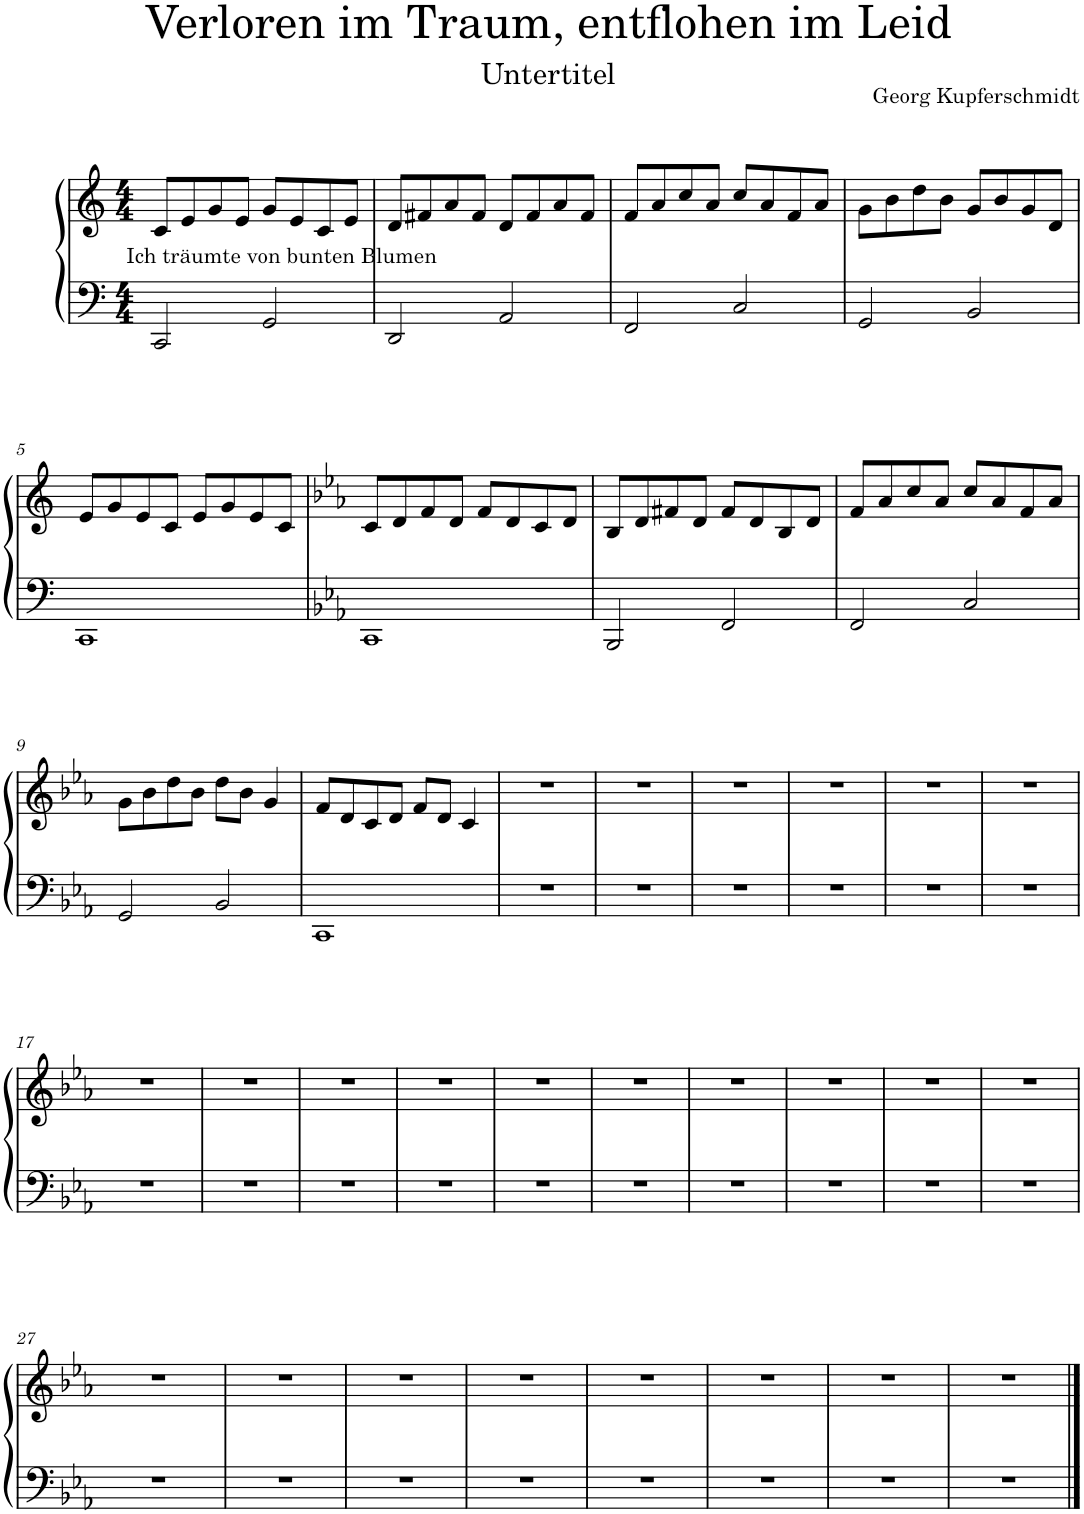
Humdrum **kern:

**kern	**kern
*part1	*part1
*staff2	*staff1
*I"Klavier	*
*I'Klav.	*
*clefF4	*clefG2
*k[]	*k[]
*M4/4	*M4/4
=1	=1
!	!LO:TX:b:t=Ich träumte von bunten Blumen
2CC/	8c/L
.	8e/
.	8g/
.	8e/J
2GG/	8g/L
.	8e/
.	8c/
.	8e/J
=2	=2
2DD/	8d/L
.	8f#X/
.	8a/
.	8f#/J
2AA/	8d/L
.	8f#/
.	8a/
.	8f#/J
=3	=3
2FF/	8f/L
.	8a/
.	8cc/
.	8a/J
2C/	8cc/L
.	8a/
.	8f/
.	8a/J
=4	=4
2GG/	8g\L
.	8b\
.	8dd\
.	8b\J
2BB/	8g/L
.	8b/
.	8g/
.	8d/J
!!LO:LB:g=z
=5	=5
1CC	8e/L
.	8g/
.	8e/
.	8c/J
.	8e/L
.	8g/
.	8e/
.	8c/J
=6	=6
*k[b-e-a-]	*k[b-e-a-]
1CC	8c/L
.	8d/
.	8f/
.	8d/J
.	8f/L
.	8d/
.	8c/
.	8d/J
=7	=7
2BBB-/	8B-/L
.	8d/
.	8f#X/
.	8d/J
2FF/	8f#/L
.	8d/
.	8B-/
.	8d/J
=8	=8
2FF/	8f/L
.	8a-/
.	8cc/
.	8a-/J
2C/	8cc/L
.	8a-/
.	8f/
.	8a-/J
!!LO:LB:g=z
=9	=9
2GG/	8g\L
.	8b-\
.	8dd\
.	8b-\J
2BB-/	8dd\L
.	8b-\J
.	4g/
=10	=10
1CC	8f/L
.	8d/
.	8c/
.	8d/J
.	8f/L
.	8d/J
.	4c/
=11	=11
1r	1r
=12	=12
1r	1r
=13	=13
1r	1r
=14	=14
1r	1r
=15	=15
1r	1r
=16	=16
1r	1r
!!LO:LB:g=z
=17	=17
1r	1r
=18	=18
1r	1r
=19	=19
1r	1r
=20	=20
1r	1r
=21	=21
1r	1r
=22	=22
1r	1r
=23	=23
1r	1r
=24	=24
1r	1r
=25	=25
1r	1r
=26	=26
1r	1r
!!LO:LB:g=z
=27	=27
1r	1r
=28	=28
1r	1r
=29	=29
1r	1r
=30	=30
1r	1r
=31	=31
1r	1r
=32	=32
1r	1r
=33	=33
1r	1r
=34	=34
1r	1r
==	==
*-	*-
